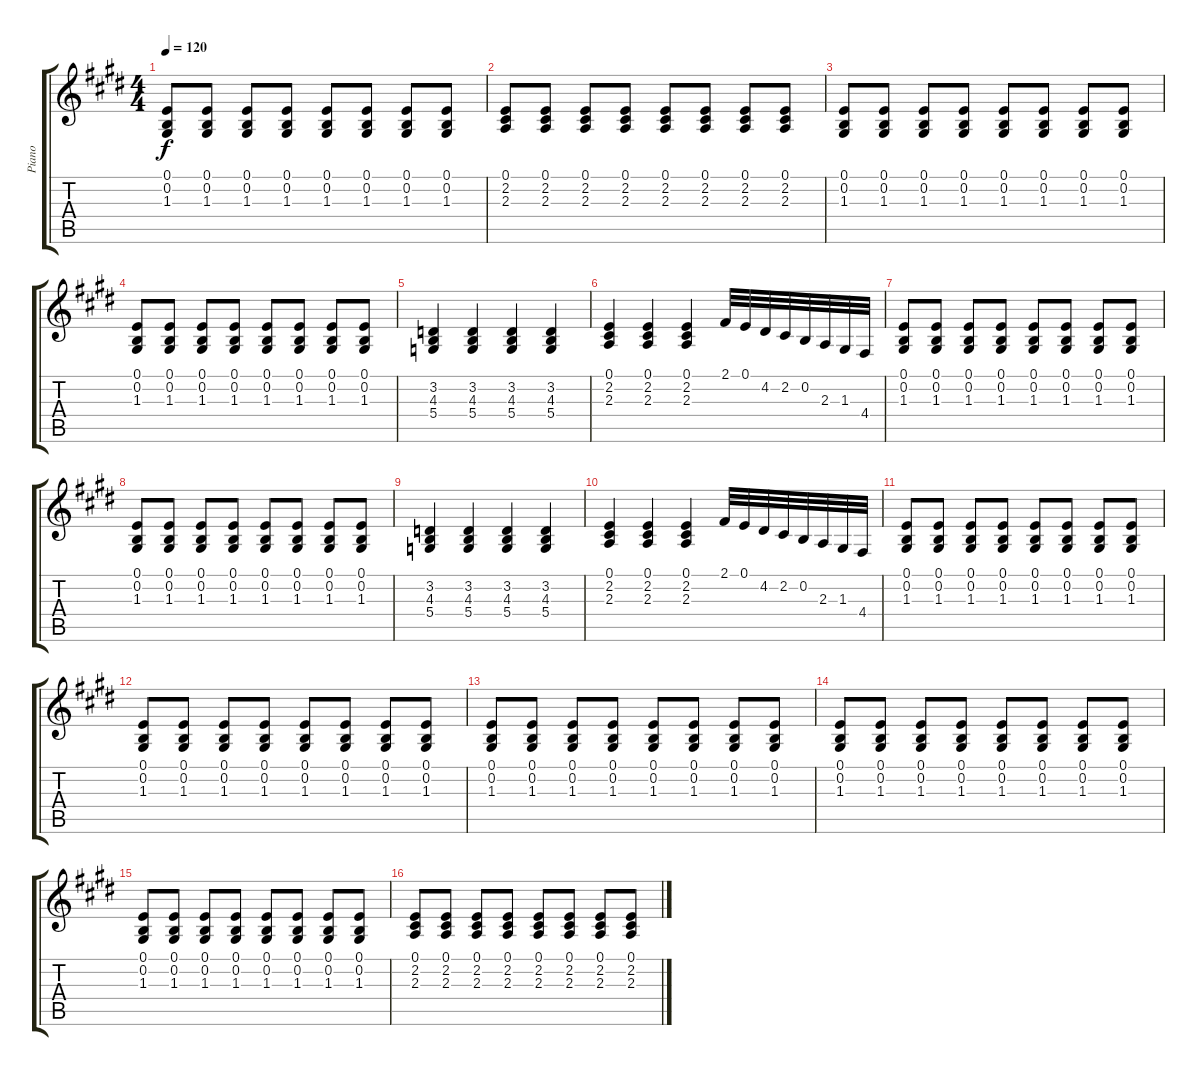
\track ("Piano" "Piano") {instrument brightacousticpiano}
\staff {score tabs}
\tuning (E4 B3 G3 D3 A2 E2) {hide}
\ts (4 4)
\tempo 120
\clef g2
\ks e
(0.1 0.2 1.3).8{dy f} (0.1 0.2 1.3).8 (0.1 0.2 1.3).8 (0.1 0.2 1.3).8 (0.1 0.2 1.3).8 (0.1 0.2 1.3).8 (0.1 0.2 1.3).8 (0.1 0.2 1.3).8 |
(0.1 2.2 2.3).8 (0.1 2.2 2.3).8 (0.1 2.2 2.3).8 (0.1 2.2 2.3).8 (0.1 2.2 2.3).8 (0.1 2.2 2.3).8 (0.1 2.2 2.3).8 (0.1 2.2 2.3).8 |
(0.1 0.2 1.3).8 (0.1 0.2 1.3).8 (0.1 0.2 1.3).8 (0.1 0.2 1.3).8 (0.1 0.2 1.3).8 (0.1 0.2 1.3).8 (0.1 0.2 1.3).8 (0.1 0.2 1.3).8 |
(0.1 0.2 1.3).8 (0.1 0.2 1.3).8 (0.1 0.2 1.3).8 (0.1 0.2 1.3).8 (0.1 0.2 1.3).8 (0.1 0.2 1.3).8 (0.1 0.2 1.3).8 (0.1 0.2 1.3).8 |
(3.2 4.3 5.4).4 (3.2 4.3 5.4).4 (3.2 4.3 5.4).4 (3.2 4.3 5.4).4 |
(0.1 2.2 2.3).4 (0.1 2.2 2.3).4 (0.1 2.2 2.3).4 2.1.32 0.1.32 4.2.32 2.2.32 0.2.32 2.3.32 1.3.32 4.4.32 |
(0.1 0.2 1.3).8 (0.1 0.2 1.3).8 (0.1 0.2 1.3).8 (0.1 0.2 1.3).8 (0.1 0.2 1.3).8 (0.1 0.2 1.3).8 (0.1 0.2 1.3).8 (0.1 0.2 1.3).8 |
(0.1 0.2 1.3).8 (0.1 0.2 1.3).8 (0.1 0.2 1.3).8 (0.1 0.2 1.3).8 (0.1 0.2 1.3).8 (0.1 0.2 1.3).8 (0.1 0.2 1.3).8 (0.1 0.2 1.3).8 |
(3.2 4.3 5.4).4 (3.2 4.3 5.4).4 (3.2 4.3 5.4).4 (3.2 4.3 5.4).4 |
(0.1 2.2 2.3).4 (0.1 2.2 2.3).4 (0.1 2.2 2.3).4 2.1.32 0.1.32 4.2.32 2.2.32 0.2.32 2.3.32 1.3.32 4.4.32 |
(0.1 0.2 1.3).8 (0.1 0.2 1.3).8 (0.1 0.2 1.3).8 (0.1 0.2 1.3).8 (0.1 0.2 1.3).8 (0.1 0.2 1.3).8 (0.1 0.2 1.3).8 (0.1 0.2 1.3).8 |
(0.1 0.2 1.3).8 (0.1 0.2 1.3).8 (0.1 0.2 1.3).8 (0.1 0.2 1.3).8 (0.1 0.2 1.3).8 (0.1 0.2 1.3).8 (0.1 0.2 1.3).8 (0.1 0.2 1.3).8 |
(0.1 0.2 1.3).8 (0.1 0.2 1.3).8 (0.1 0.2 1.3).8 (0.1 0.2 1.3).8 (0.1 0.2 1.3).8 (0.1 0.2 1.3).8 (0.1 0.2 1.3).8 (0.1 0.2 1.3).8 |
(0.1 0.2 1.3).8 (0.1 0.2 1.3).8 (0.1 0.2 1.3).8 (0.1 0.2 1.3).8 (0.1 0.2 1.3).8 (0.1 0.2 1.3).8 (0.1 0.2 1.3).8 (0.1 0.2 1.3).8 |
(0.1 0.2 1.3).8 (0.1 0.2 1.3).8 (0.1 0.2 1.3).8 (0.1 0.2 1.3).8 (0.1 0.2 1.3).8 (0.1 0.2 1.3).8 (0.1 0.2 1.3).8 (0.1 0.2 1.3).8 |
(0.1 2.2 2.3).8 (0.1 2.2 2.3).8 (0.1 2.2 2.3).8 (0.1 2.2 2.3).8 (0.1 2.2 2.3).8 (0.1 2.2 2.3).8 (0.1 2.2 2.3).8 (0.1 2.2 2.3).8
